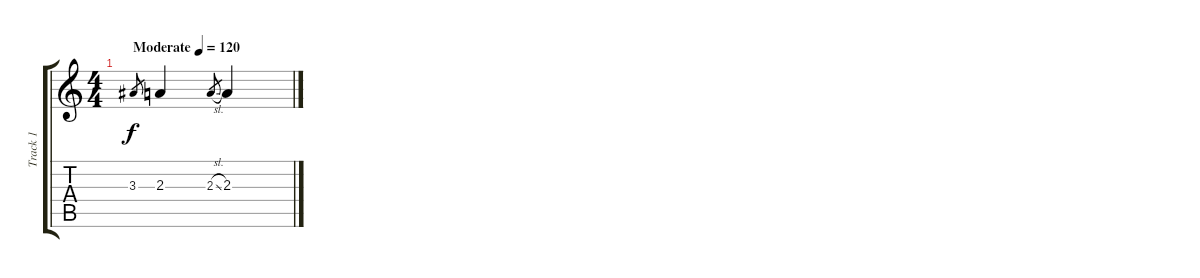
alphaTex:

\track ("Track 1" "Track 1") {instrument acousticguitarsteel}
\staff {score tabs}
\tuning (E4 B3 G3 D3 A2 E2) {hide}
\ts (4 4)
\tempo (120 "Moderate")
\clef g2
\ks c
3.3.8{gr dy f instrument acousticguitarsteel} 2.3.4 2.3{sl}.8{gr} 2.3.4
